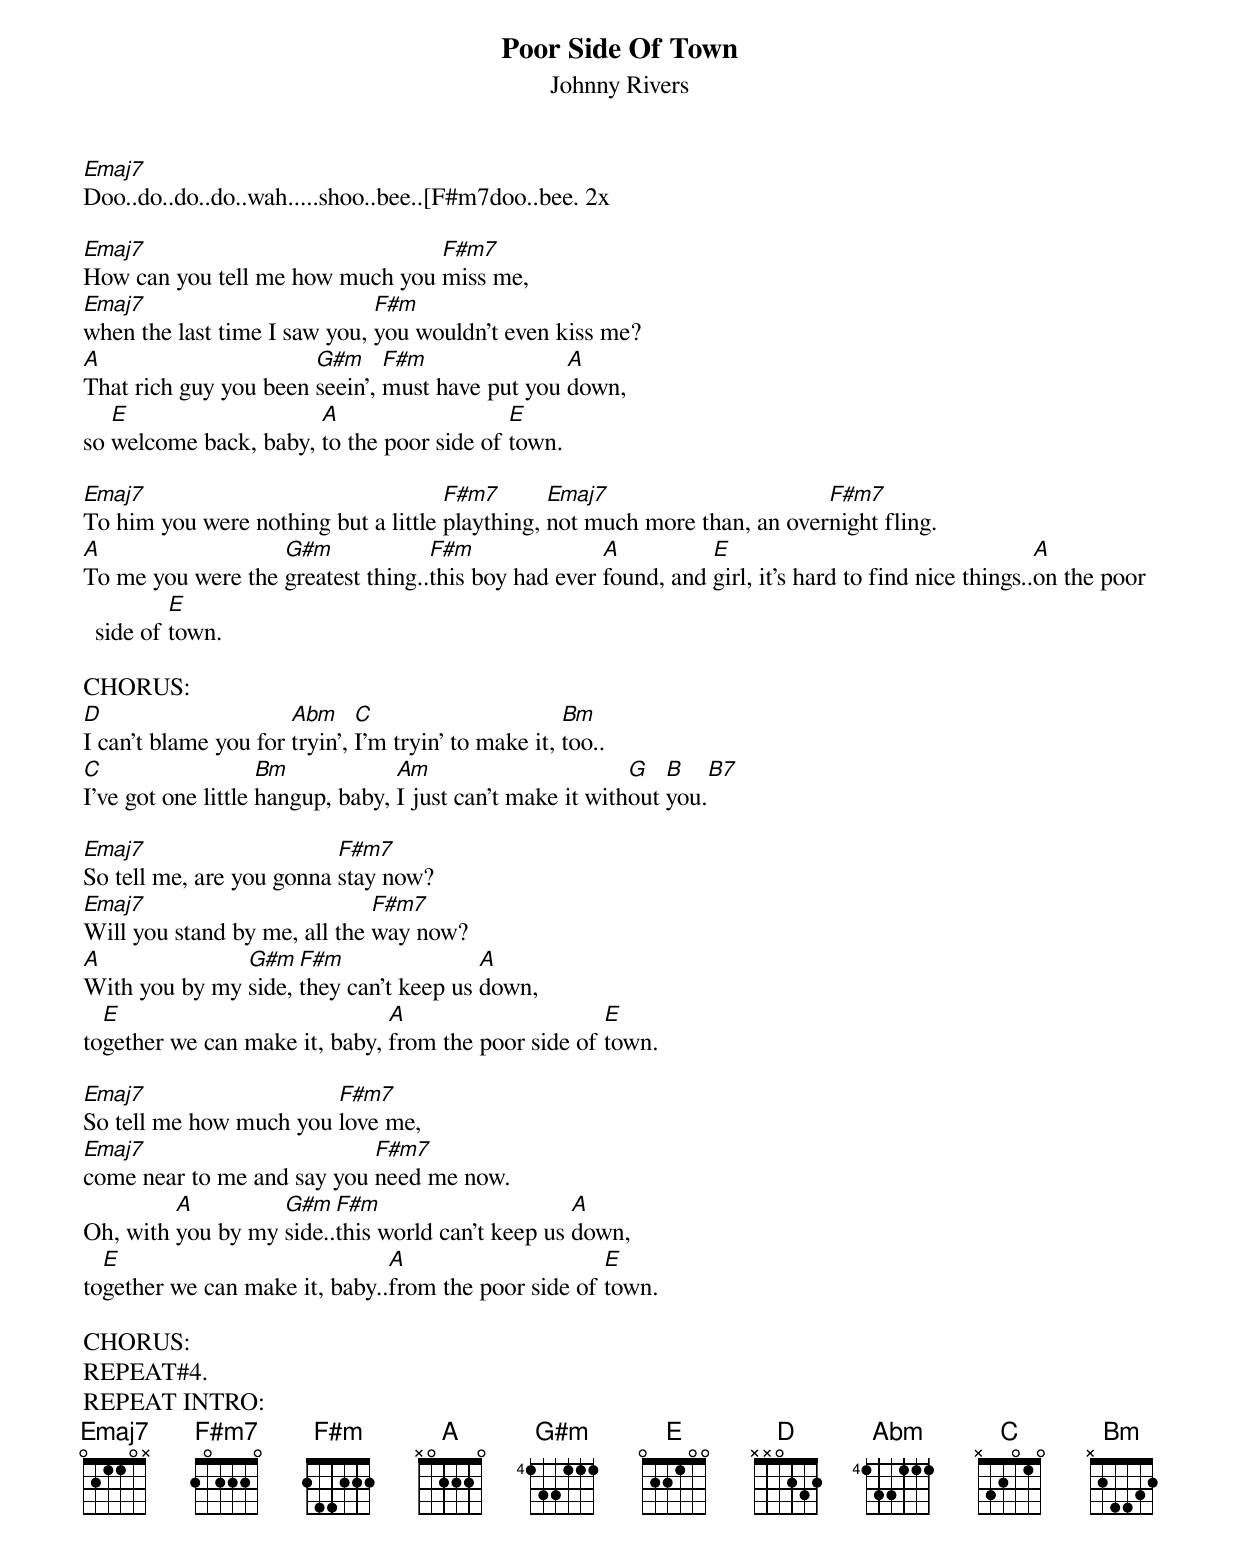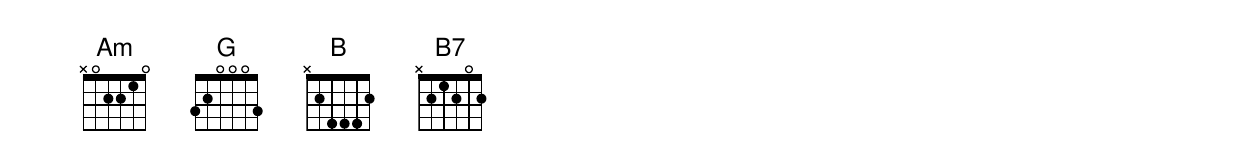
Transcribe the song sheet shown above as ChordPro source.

{t:Poor Side Of Town}
{st:Johnny Rivers}

[Emaj7]Doo..do..do..do..wah.....shoo..bee..[F#m7doo..bee. 2x

[Emaj7]How can you tell me how much you [F#m7]miss me,
[Emaj7]when the last time I saw you, [F#m]you wouldn't even kiss me?
[A]That rich guy you been [G#m]seein', [F#m]must have put you [A]down,
so [E]welcome back, baby, [A]to the poor side of [E]town.

[Emaj7]To him you were nothing but a little [F#m7]plaything, [Emaj7]not much more than, an over[F#m7]night fling.
[A]To me you were the [G#m]greatest thing..[F#m]this boy had ever [A]found, and [E]girl, it's hard to find nice things..[A]on the poor side of [E]town.

CHORUS:
[D]I can't blame you for [Abm]tryin', [C]I'm tryin' to make it, [Bm]too..
[C]I've got one little [Bm]hangup, baby, [Am]I just can't make it with[G]out [B]you.[B7]

[Emaj7]So tell me, are you gonna [F#m7]stay now?
[Emaj7]Will you stand by me, all the [F#m7]way now?
[A]With you by my [G#m]side, [F#m]they can't keep us [A]down,
to[E]gether we can make it, baby, [A]from the poor side of [E]town.

[Emaj7]So tell me how much you [F#m7]love me,
[Emaj7]come near to me and say you [F#m7]need me now.
Oh, with [A]you by my [G#m]side..[F#m]this world can't keep us [A]down,
to[E]gether we can make it, baby..[A]from the poor side of [E]town.

CHORUS:
REPEAT#4.
REPEAT INTRO:
